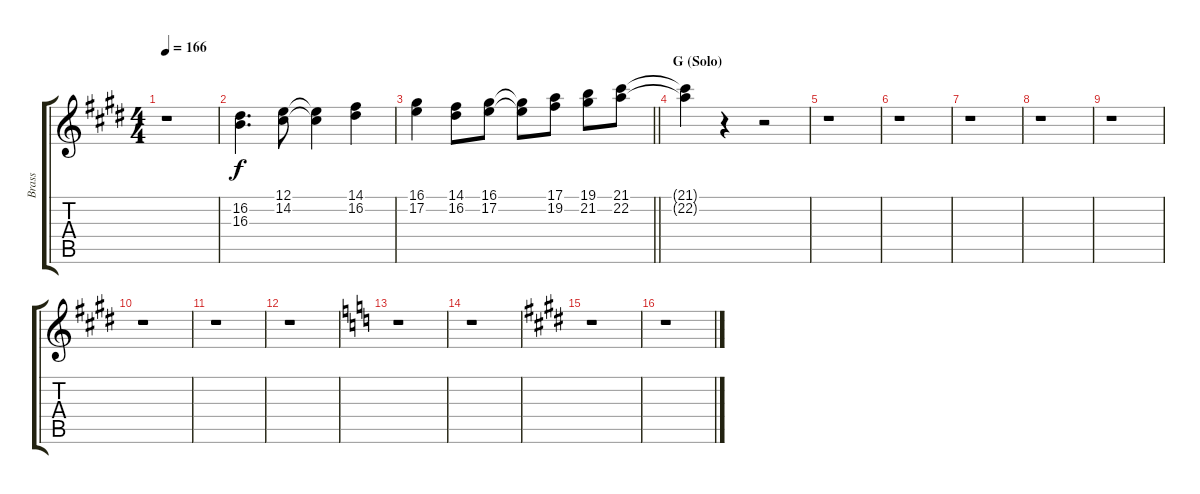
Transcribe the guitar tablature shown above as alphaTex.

\track ("Brass" "Brass") {instrument brasssection}
\staff {score tabs}
\tuning (E4 B3 G3 D3 A2 E2) {hide}
\ts (4 4)
\tempo 166
\clef g2
\ks e
r.1{dy f} |
(16.2 16.3).4{d} (12.1 14.2).8 (12.1{t} 14.2{t}).4 (14.1 16.2).4 |
\barLineRight lightlight
(16.1 17.2).4 (14.1 16.2).8 (16.1 17.2).8 (16.1{t} 17.2{t}).8 (17.1 19.2).8 (19.1 21.2).8 (21.1 22.2).8 |
\section ("" "G (Solo)")
(21.1{t} 22.2{t}).4 r.4 r.2 |
r.1 |
r.1 |
r.1 |
r.1 |
r.1 |
r.1 |
r.1 |
r.1 |
\ks c
r.1 |
r.1 |
\ks e
r.1 |
r.1
